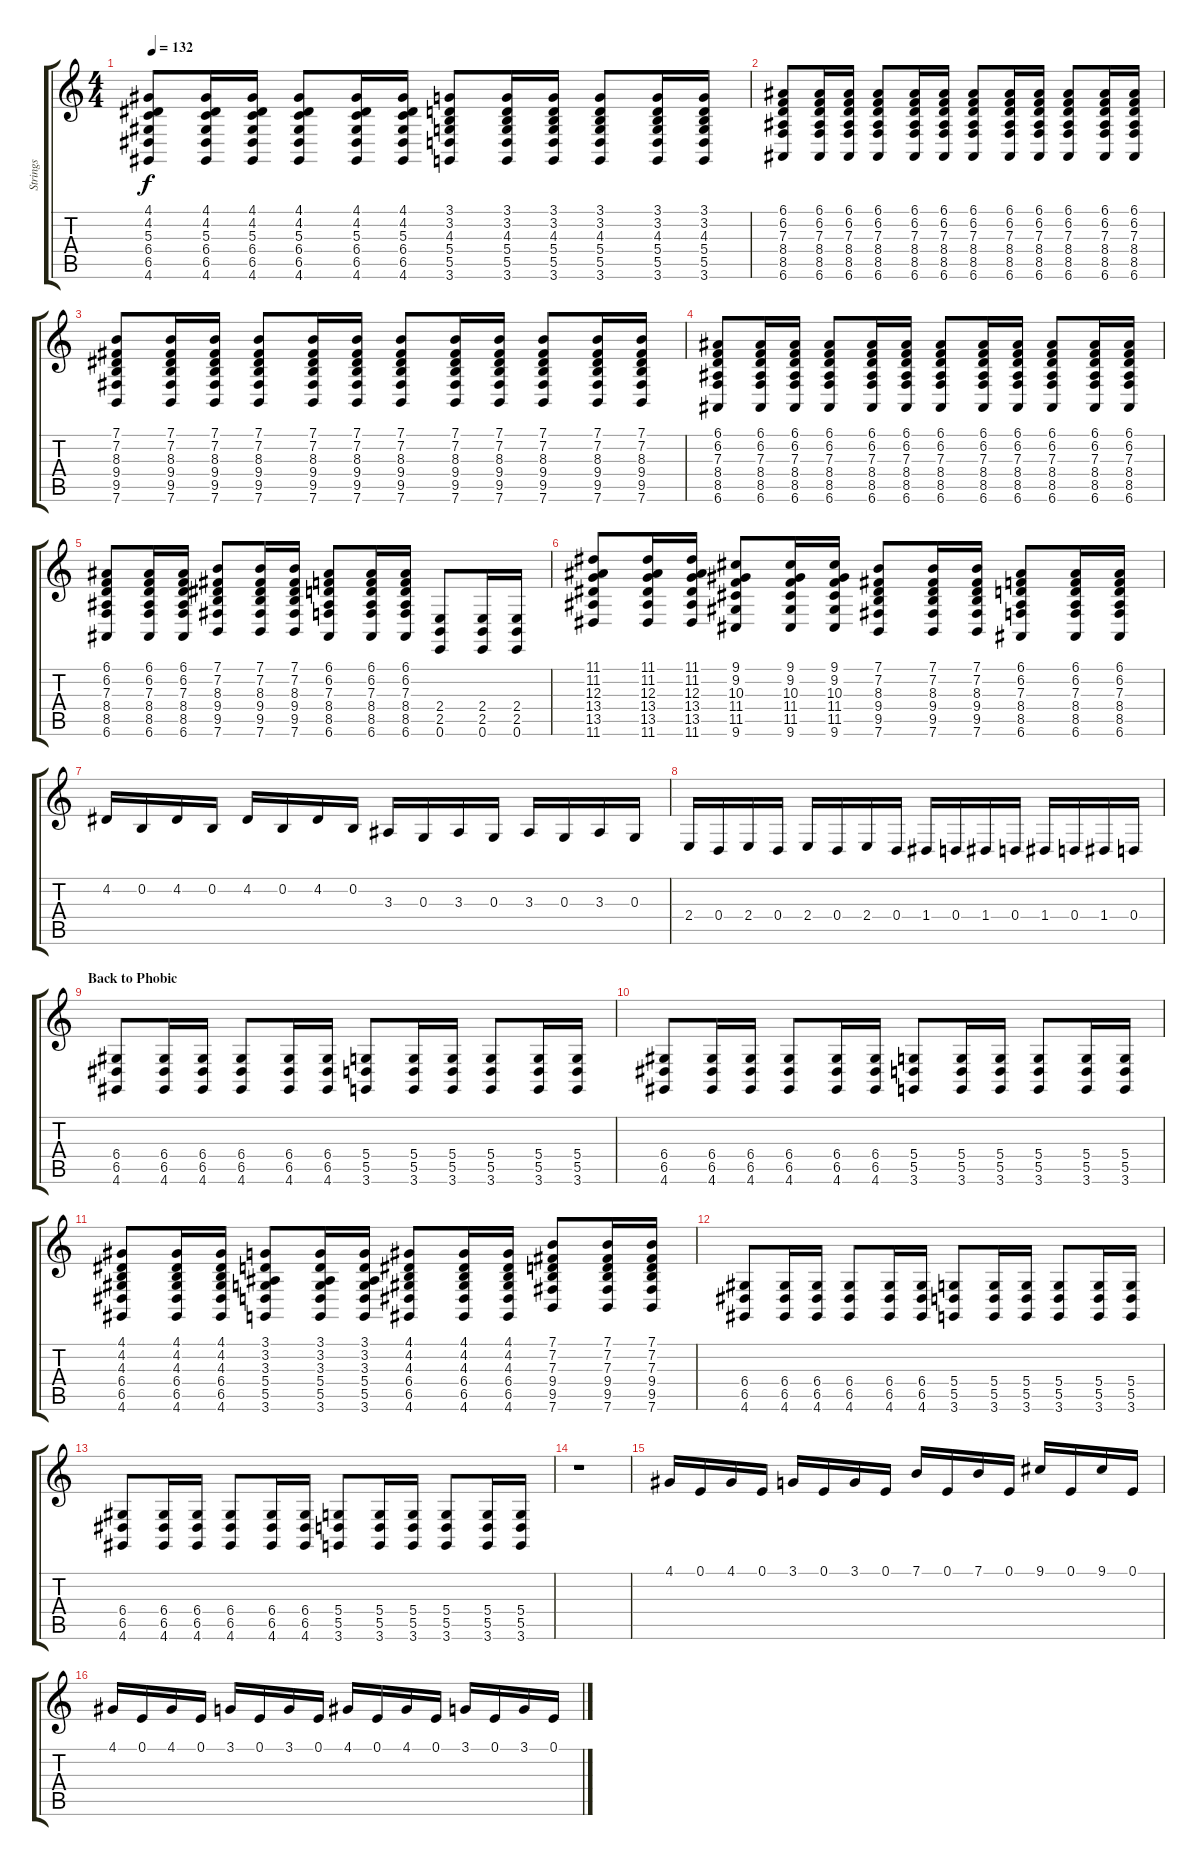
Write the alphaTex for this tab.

\track ("Strings" "Strings") {instrument stringensemble1}
\staff {score tabs}
\tuning (E4 B3 G3 D3 A2 E2) {hide}
\ts (4 4)
\tempo 132
\clef g2
\ks c
(4.1 4.2 5.3 6.4 6.5 4.6).8{dy f} (4.1 4.2 5.3 6.4 6.5 4.6).16 (4.1 4.2 5.3 6.4 6.5 4.6).16 (4.1 4.2 5.3 6.4 6.5 4.6).8 (4.1 4.2 5.3 6.4 6.5 4.6).16 (4.1 4.2 5.3 6.4 6.5 4.6).16 (3.1 3.2 4.3 5.4 5.5 3.6).8 (3.1 3.2 4.3 5.4 5.5 3.6).16 (3.1 3.2 4.3 5.4 5.5 3.6).16 (3.1 3.2 4.3 5.4 5.5 3.6).8 (3.1 3.2 4.3 5.4 5.5 3.6).16 (3.1 3.2 4.3 5.4 5.5 3.6).16 |
(6.1 6.2 7.3 8.4 8.5 6.6).8 (6.1 6.2 7.3 8.4 8.5 6.6).16 (6.1 6.2 7.3 8.4 8.5 6.6).16 (6.1 6.2 7.3 8.4 8.5 6.6).8 (6.1 6.2 7.3 8.4 8.5 6.6).16 (6.1 6.2 7.3 8.4 8.5 6.6).16 (6.1 6.2 7.3 8.4 8.5 6.6).8 (6.1 6.2 7.3 8.4 8.5 6.6).16 (6.1 6.2 7.3 8.4 8.5 6.6).16 (6.1 6.2 7.3 8.4 8.5 6.6).8 (6.1 6.2 7.3 8.4 8.5 6.6).16 (6.1 6.2 7.3 8.4 8.5 6.6).16 |
(7.1 7.2 8.3 9.4 9.5 7.6).8 (7.1 7.2 8.3 9.4 9.5 7.6).16 (7.1 7.2 8.3 9.4 9.5 7.6).16 (7.1 7.2 8.3 9.4 9.5 7.6).8 (7.1 7.2 8.3 9.4 9.5 7.6).16 (7.1 7.2 8.3 9.4 9.5 7.6).16 (7.1 7.2 8.3 9.4 9.5 7.6).8 (7.1 7.2 8.3 9.4 9.5 7.6).16 (7.1 7.2 8.3 9.4 9.5 7.6).16 (7.1 7.2 8.3 9.4 9.5 7.6).8 (7.1 7.2 8.3 9.4 9.5 7.6).16 (7.1 7.2 8.3 9.4 9.5 7.6).16 |
(6.1 6.2 7.3 8.4 8.5 6.6).8 (6.1 6.2 7.3 8.4 8.5 6.6).16 (6.1 6.2 7.3 8.4 8.5 6.6).16 (6.1 6.2 7.3 8.4 8.5 6.6).8 (6.1 6.2 7.3 8.4 8.5 6.6).16 (6.1 6.2 7.3 8.4 8.5 6.6).16 (6.1 6.2 7.3 8.4 8.5 6.6).8 (6.1 6.2 7.3 8.4 8.5 6.6).16 (6.1 6.2 7.3 8.4 8.5 6.6).16 (6.1 6.2 7.3 8.4 8.5 6.6).8 (6.1 6.2 7.3 8.4 8.5 6.6).16 (6.1 6.2 7.3 8.4 8.5 6.6).16 |
(6.1 6.2 7.3 8.4 8.5 6.6).8 (6.1 6.2 7.3 8.4 8.5 6.6).16 (6.1 6.2 7.3 8.4 8.5 6.6).16 (7.1 7.2 8.3 9.4 9.5 7.6).8 (7.1 7.2 8.3 9.4 9.5 7.6).16 (7.1 7.2 8.3 9.4 9.5 7.6).16 (6.1 6.2 7.3 8.4 8.5 6.6).8 (6.1 6.2 7.3 8.4 8.5 6.6).16 (6.1 6.2 7.3 8.4 8.5 6.6).16 (2.4 2.5 0.6).8 (2.4 2.5 0.6).16 (2.4 2.5 0.6).16 |
(11.1 11.2 12.3 13.4 13.5 11.6).8 (11.1 11.2 12.3 13.4 13.5 11.6).16 (11.1 11.2 12.3 13.4 13.5 11.6).16 (9.1 9.2 10.3 11.4 11.5 9.6).8 (9.1 9.2 10.3 11.4 11.5 9.6).16 (9.1 9.2 10.3 11.4 11.5 9.6).16 (7.1 7.2 8.3 9.4 9.5 7.6).8 (7.1 7.2 8.3 9.4 9.5 7.6).16 (7.1 7.2 8.3 9.4 9.5 7.6).16 (6.1 6.2 7.3 8.4 8.5 6.6).8 (6.1 6.2 7.3 8.4 8.5 6.6).16 (6.1 6.2 7.3 8.4 8.5 6.6).16 |
4.2.16 0.2.16 4.2.16 0.2.16 4.2.16 0.2.16 4.2.16 0.2.16 3.3.16 0.3.16 3.3.16 0.3.16 3.3.16 0.3.16 3.3.16 0.3.16 |
2.4.16 0.4.16 2.4.16 0.4.16 2.4.16 0.4.16 2.4.16 0.4.16 1.4.16 0.4.16 1.4.16 0.4.16 1.4.16 0.4.16 1.4.16 0.4.16 |
\section ("" "Back to Phobic")
(6.4 6.5 4.6).8 (6.4 6.5 4.6).16 (6.4 6.5 4.6).16 (6.4 6.5 4.6).8 (6.4 6.5 4.6).16 (6.4 6.5 4.6).16 (5.4 5.5 3.6).8 (5.4 5.5 3.6).16 (5.4 5.5 3.6).16 (5.4 5.5 3.6).8 (5.4 5.5 3.6).16 (5.4 5.5 3.6).16 |
(6.4 6.5 4.6).8 (6.4 6.5 4.6).16 (6.4 6.5 4.6).16 (6.4 6.5 4.6).8 (6.4 6.5 4.6).16 (6.4 6.5 4.6).16 (5.4 5.5 3.6).8 (5.4 5.5 3.6).16 (5.4 5.5 3.6).16 (5.4 5.5 3.6).8 (5.4 5.5 3.6).16 (5.4 5.5 3.6).16 |
(4.1 4.2 4.3 6.4 6.5 4.6).8 (4.1 4.2 4.3 6.4 6.5 4.6).16 (4.1 4.2 4.3 6.4 6.5 4.6).16 (3.1 3.2 3.3 5.4 5.5 3.6).8 (3.1 3.2 3.3 5.4 5.5 3.6).16 (3.1 3.2 3.3 5.4 5.5 3.6).16 (4.1 4.2 4.3 6.4 6.5 4.6).8 (4.1 4.2 4.3 6.4 6.5 4.6).16 (4.1 4.2 4.3 6.4 6.5 4.6).16 (7.1 7.2 7.3 9.4 9.5 7.6).8 (7.1 7.2 7.3 9.4 9.5 7.6).16 (7.1 7.2 7.3 9.4 9.5 7.6).16 |
(6.4 6.5 4.6).8 (6.4 6.5 4.6).16 (6.4 6.5 4.6).16 (6.4 6.5 4.6).8 (6.4 6.5 4.6).16 (6.4 6.5 4.6).16 (5.4 5.5 3.6).8 (5.4 5.5 3.6).16 (5.4 5.5 3.6).16 (5.4 5.5 3.6).8 (5.4 5.5 3.6).16 (5.4 5.5 3.6).16 |
(6.4 6.5 4.6).8 (6.4 6.5 4.6).16 (6.4 6.5 4.6).16 (6.4 6.5 4.6).8 (6.4 6.5 4.6).16 (6.4 6.5 4.6).16 (5.4 5.5 3.6).8 (5.4 5.5 3.6).16 (5.4 5.5 3.6).16 (5.4 5.5 3.6).8 (5.4 5.5 3.6).16 (5.4 5.5 3.6).16 |
r.1 |
4.1.16 0.1.16 4.1.16 0.1.16 3.1.16 0.1.16 3.1.16 0.1.16 7.1.16 0.1.16 7.1.16 0.1.16 9.1.16 0.1.16 9.1.16 0.1.16 |
4.1.16 0.1.16 4.1.16 0.1.16 3.1.16 0.1.16 3.1.16 0.1.16 4.1.16 0.1.16 4.1.16 0.1.16 3.1.16 0.1.16 3.1.16 0.1.16
